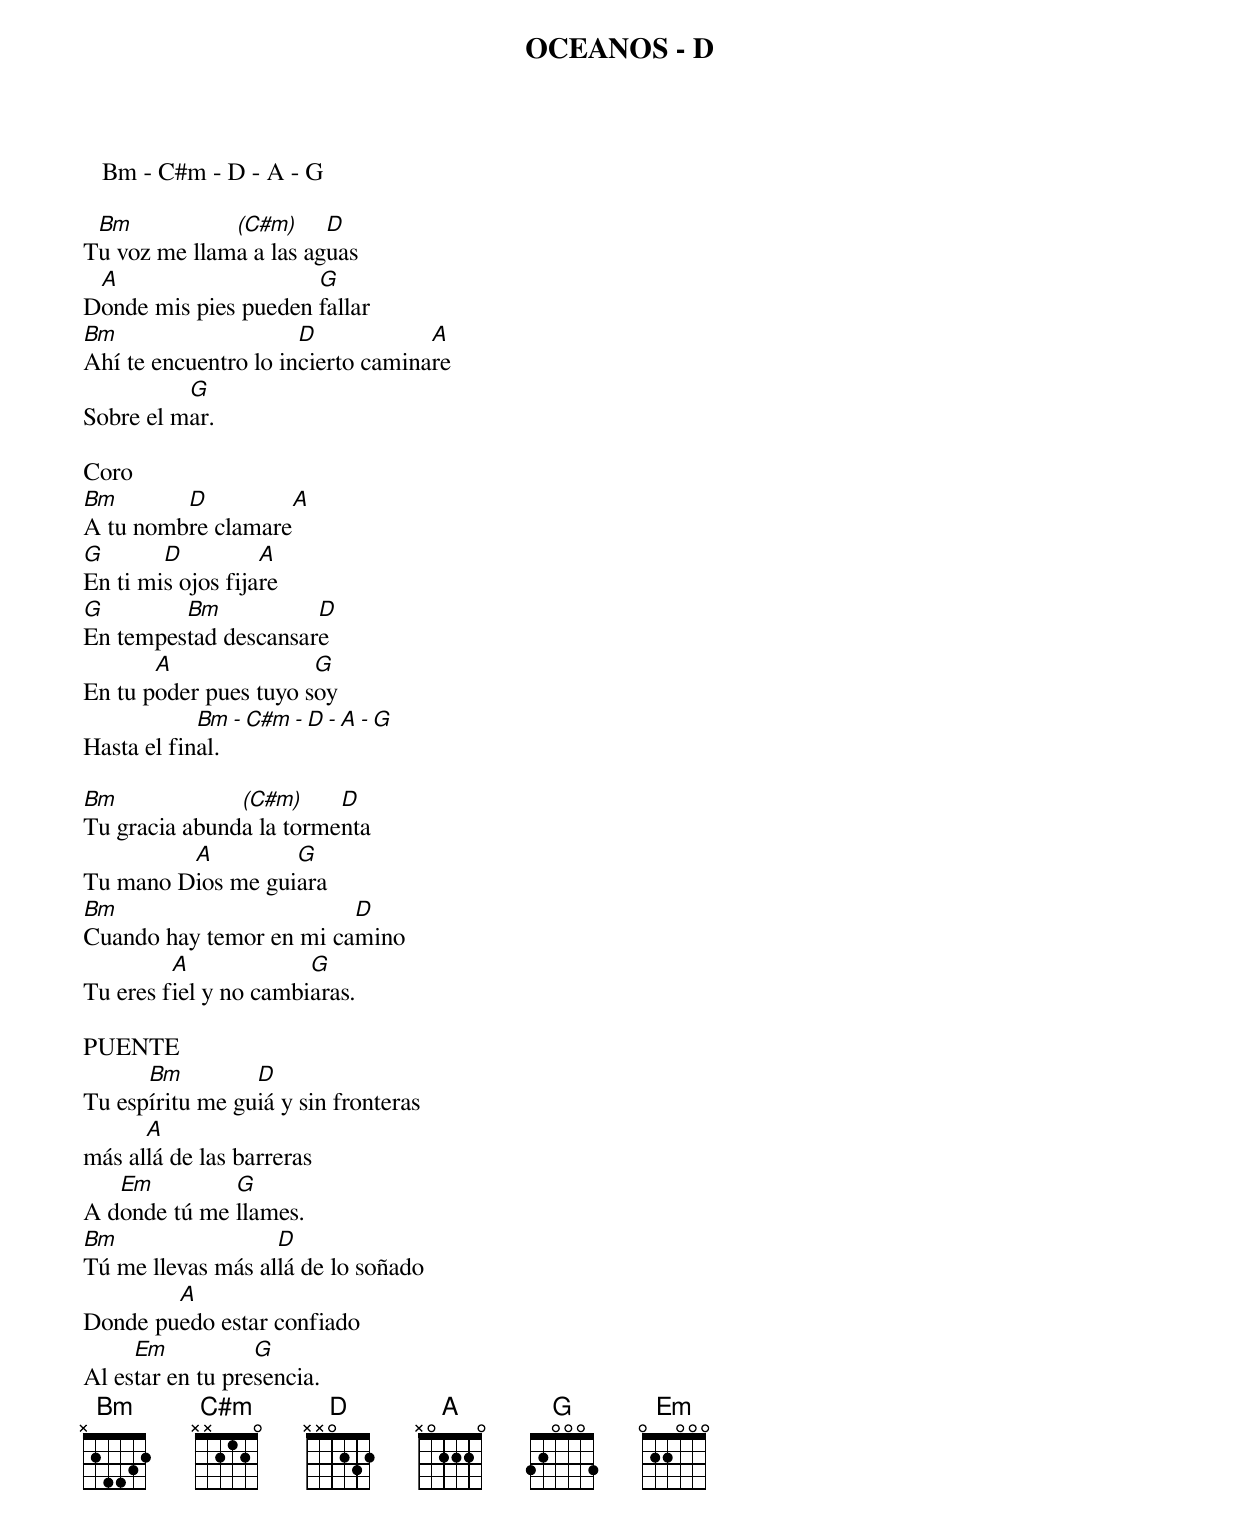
OCEANOS - D
   Bm - C#m - D - A - G

 Bm           (C#m)     D
Tu voz me llama a las aguas
 A                    G
Donde mis pies pueden fallar
Bm                    D            A
Ahí te encuentro lo incierto caminare
          G
Sobre el mar.

Coro
Bm       D          A
A tu nombre clamare
G       D          A
En ti mis ojos fijare
G        Bm           D
En tempestad descansare
       A               G
En tu poder pues tuyo soy
            Bm - C#m - D - A - G
Hasta el final.

Bm             (C#m)     D
Tu gracia abunda la tormenta
         A         G
Tu mano Dios me guiara
Bm                       D
Cuando hay temor en mi camino
         A             G
Tu eres fiel y no cambiaras.

PUENTE
      Bm         D
Tu espíritu me guiá y sin fronteras
      A
más allá de las barreras
   Em         G
A donde tú me llames.
Bm                 D
Tú me llevas más allá de lo soñado
        A
Donde puedo estar confiado
     Em           G
Al estar en tu presencia.
